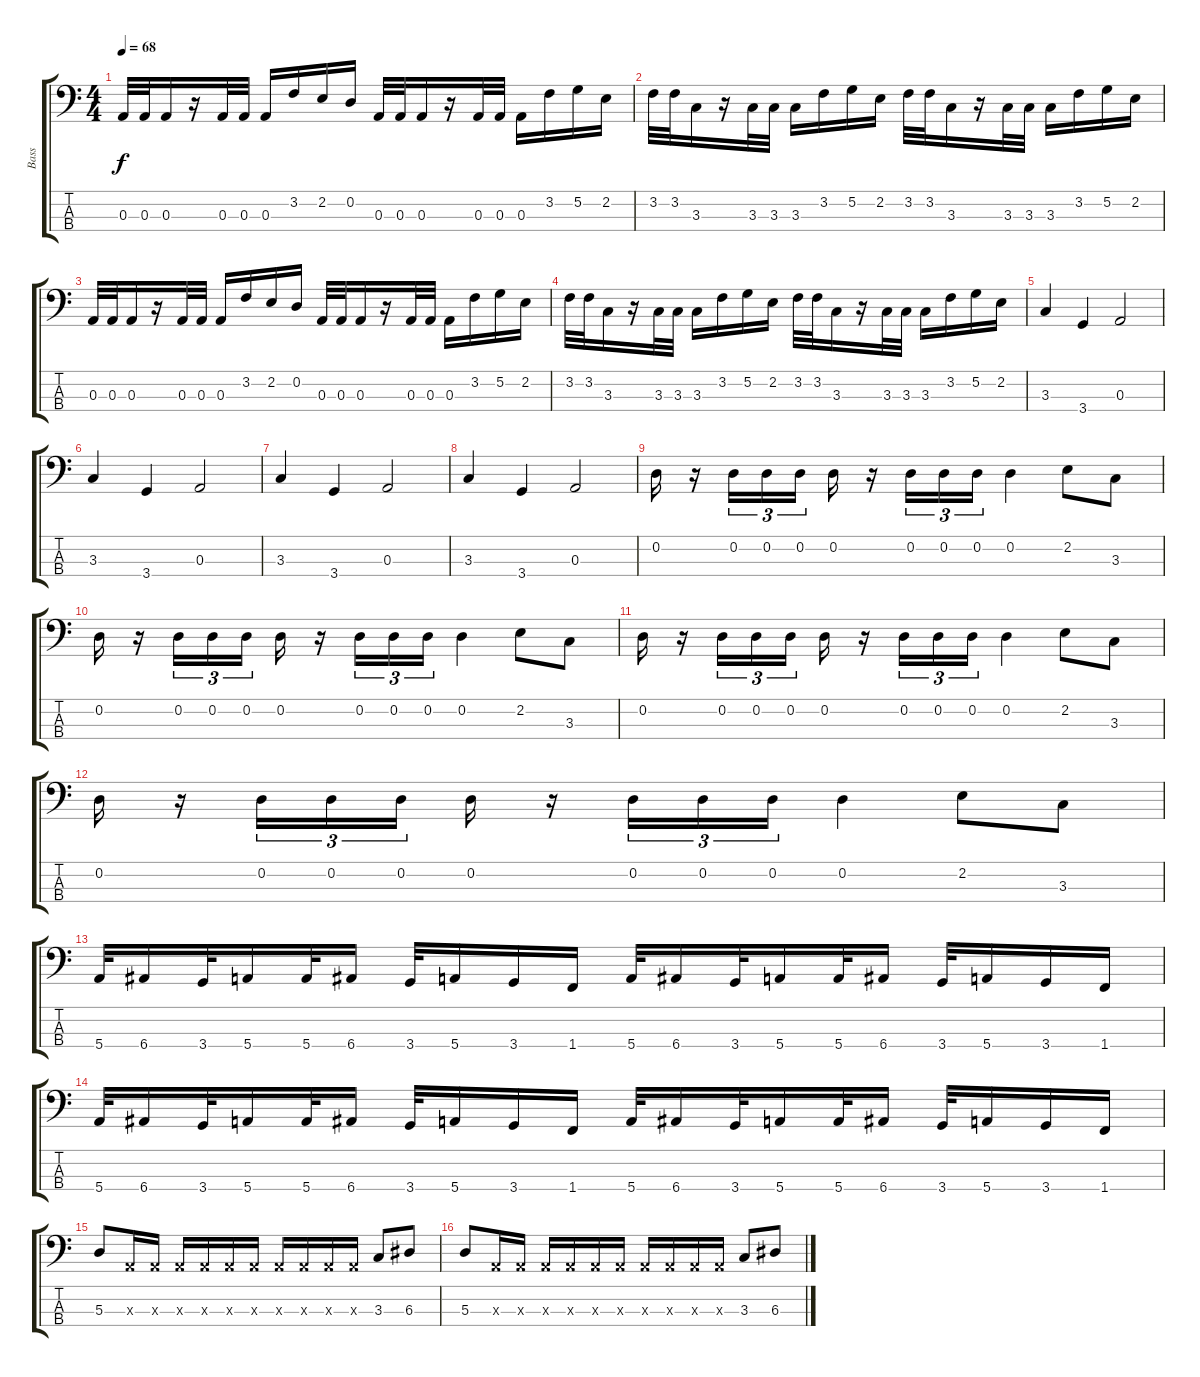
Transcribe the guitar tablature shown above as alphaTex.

\track ("Bass" "Bass") {instrument electricbassfinger}
\staff {score tabs}
\tuning (G2 D2 A1 E1) {hide}
\ts (4 4)
\section ("" "")
\tempo 68
\clef f4
\ks c
0.3.32{dy f} 0.3.32 0.3.16 r.16 0.3.32 0.3.32 0.3.16 3.2.16 2.2.16 0.2.16 0.3.32 0.3.32 0.3.16 r.16 0.3.32 0.3.32 0.3.16 3.2.16 5.2.16 2.2.16 |
3.2.32 3.2.32 3.3.16 r.16 3.3.32 3.3.32 3.3.16 3.2.16 5.2.16 2.2.16 3.2.32 3.2.32 3.3.16 r.16 3.3.32 3.3.32 3.3.16 3.2.16 5.2.16 2.2.16 |
0.3.32 0.3.32 0.3.16 r.16 0.3.32 0.3.32 0.3.16 3.2.16 2.2.16 0.2.16 0.3.32 0.3.32 0.3.16 r.16 0.3.32 0.3.32 0.3.16 3.2.16 5.2.16 2.2.16 |
3.2.32 3.2.32 3.3.16 r.16 3.3.32 3.3.32 3.3.16 3.2.16 5.2.16 2.2.16 3.2.32 3.2.32 3.3.16 r.16 3.3.32 3.3.32 3.3.16 3.2.16 5.2.16 2.2.16 |
\section ("" "")
3.3.4 3.4.4 0.3.2 |
3.3.4 3.4.4 0.3.2 |
3.3.4 3.4.4 0.3.2 |
3.3.4 3.4.4 0.3.2 |
\section ("" "")
0.2.16 r.16 0.2.16{tu (3 2)} 0.2.16{tu (3 2)} 0.2.16{tu (3 2)} 0.2.16 r.16 0.2.16{tu (3 2)} 0.2.16{tu (3 2)} 0.2.16{tu (3 2)} 0.2.4 2.2.8 3.3.8 |
0.2.16 r.16 0.2.16{tu (3 2)} 0.2.16{tu (3 2)} 0.2.16{tu (3 2)} 0.2.16 r.16 0.2.16{tu (3 2)} 0.2.16{tu (3 2)} 0.2.16{tu (3 2)} 0.2.4 2.2.8 3.3.8 |
0.2.16 r.16 0.2.16{tu (3 2)} 0.2.16{tu (3 2)} 0.2.16{tu (3 2)} 0.2.16 r.16 0.2.16{tu (3 2)} 0.2.16{tu (3 2)} 0.2.16{tu (3 2)} 0.2.4 2.2.8 3.3.8 |
0.2.16 r.16 0.2.16{tu (3 2)} 0.2.16{tu (3 2)} 0.2.16{tu (3 2)} 0.2.16 r.16 0.2.16{tu (3 2)} 0.2.16{tu (3 2)} 0.2.16{tu (3 2)} 0.2.4 2.2.8 3.3.8 |
\section ("" "")
5.4.32 6.4.16 3.4.32 5.4.16 5.4.32 6.4.16 3.4.32 5.4.16 3.4.16 1.4.16 5.4.32 6.4.16 3.4.32 5.4.16 5.4.32 6.4.16 3.4.32 5.4.16 3.4.16 1.4.16 |
5.4.32 6.4.16 3.4.32 5.4.16 5.4.32 6.4.16 3.4.32 5.4.16 3.4.16 1.4.16 5.4.32 6.4.16 3.4.32 5.4.16 5.4.32 6.4.16 3.4.32 5.4.16 3.4.16 1.4.16 |
\section ("" "")
5.3.8 0.3{x}.16 0.3{x}.16 0.3{x}.16 0.3{x}.16 0.3{x}.16 0.3{x}.16 0.3{x}.16 0.3{x}.16 0.3{x}.16 0.3{x}.16 3.3.8 6.3.8 |
5.3.8 0.3{x}.16 0.3{x}.16 0.3{x}.16 0.3{x}.16 0.3{x}.16 0.3{x}.16 0.3{x}.16 0.3{x}.16 0.3{x}.16 0.3{x}.16 3.3.8 6.3.8
